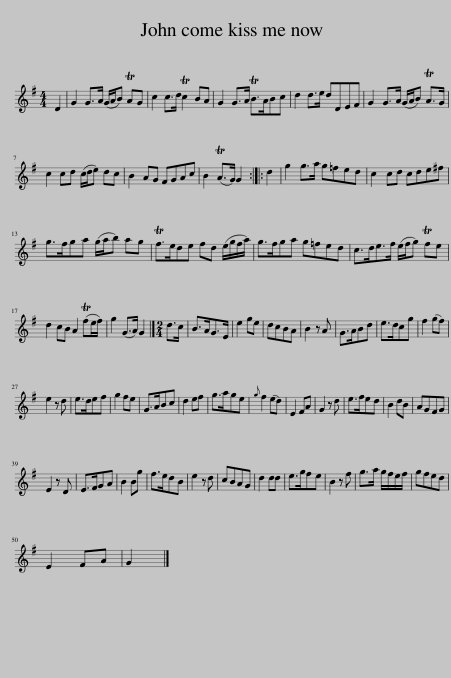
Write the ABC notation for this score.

X:1
L:1/8
M:4/4
I:linebreak $
K:G
V:1 treble
V:1
 D2 | G2 G>A (G/A/B) TAG | c2 c>d Tc2 BA | G2 G>A TB>ABc | d2 d>e dDEF | %5
 G2 G>A (G/A/B) TA>G |$ c2 cd (c/d/e) dc | B2 AG FGAc | B2 (TA>G) G2 :: d2 | %10
 g2 g>a g=fed | c2 cd cde^f |$ g>fga (g/a/b) ag | Tf>ede fd (e/g/f/a/) | g>fga g=fed | %15
 c>de>f (e/f/g) Tfe |$ d2 cB A2 (Tfe/f/) | g2 (G>A) G2 |][M:2/4] d>c | B>AG>E | %20
 e2 ge | dcBA | B2 z A | G>ABd | e>dcg | %25
 f2 (gf) |$ e2 z d | e>def | g2 fe | G>ABc | %30
 d2 ef | g>age |{g} f2 (ed) | E2 FA | G2 z d | %35
 e>fed | B2 dB | AGFG |$ E2 z D | E>FGA | %40
 B2 Bg | f>edB | e2 z d | cBAG | d2 dd | %45
 e>gfe | B2 z f | g>a g/f/e/f/ | gfed |$ E2 FA | %50
 G2 |] %51
